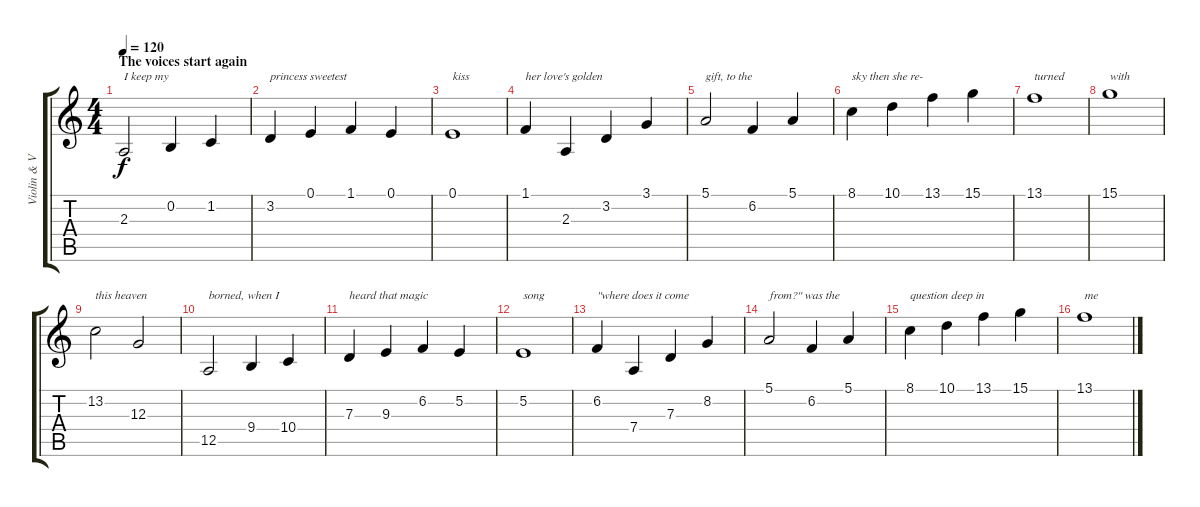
\track ("Violin & Voice" "Violin & V") {instrument violin}
\staff {score tabs}
\tuning (E4 B3 G3 D3 A2 E2) {hide}
\ts (4 4)
\section ("" "The voices start again")
\tempo 120
\clef g2
\ks c
2.3.2{txt "I keep my" dy f} 0.2.4 1.2.4 |
3.2.4{txt "princess sweetest"} 0.1.4 1.1.4 0.1.4 |
0.1.1{txt "kiss"} |
1.1.4{txt "her love's golden"} 2.3.4 3.2.4 3.1.4 |
5.1.2{txt "gift, to the"} 6.2.4 5.1.4 |
8.1.4{txt "sky then she re-"} 10.1.4 13.1.4 15.1.4 |
13.1.1{txt "turned"} |
15.1.1{txt "with"} |
13.2.2{txt "this heaven"} 12.3.2 |
12.5.2{txt "borned, when I"} 9.4.4 10.4.4 |
7.3.4{txt "heard that magic"} 9.3.4 6.2.4 5.2.4 |
5.2.1{txt "song"} |
6.2.4{txt "\"where does it come"} 7.4.4 7.3.4 8.2.4 |
5.1.2{txt "from?\" was the"} 6.2.4 5.1.4 |
8.1.4{txt "question deep in"} 10.1.4 13.1.4 15.1.4 |
13.1.1{txt "me"}
